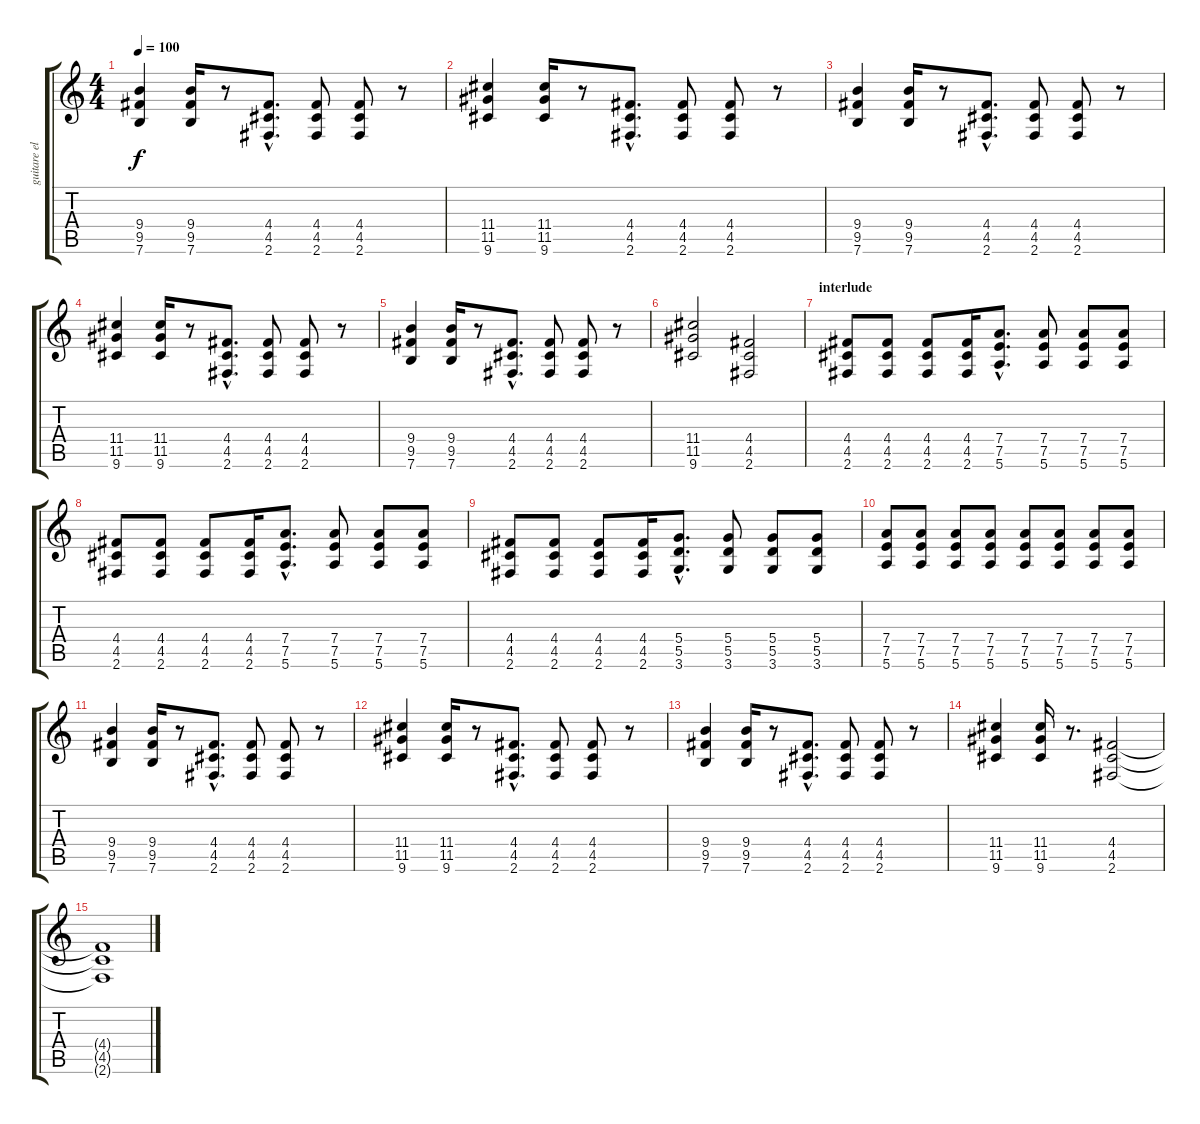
\track ("guitare electrique" "guitare el") {instrument overdrivenguitar}
\staff {score tabs}
\tuning (E4 B3 G3 D3 A2 E2) {hide}
\ts (4 4)
\tempo 100
\clef g2
\ks c
(9.4 9.5 7.6).4{dy f} (9.4 9.5 7.6).16 r.8 (4.4{hac} 4.5{hac} 2.6{hac}).8{d} (4.4 4.5 2.6).8 (4.4 4.5 2.6).8 r.8 |
(11.4 11.5 9.6).4 (11.4 11.5 9.6).16 r.8 (4.4{hac} 4.5{hac} 2.6{hac}).8{d} (4.4 4.5 2.6).8 (4.4 4.5 2.6).8 r.8 |
(9.4 9.5 7.6).4 (9.4 9.5 7.6).16 r.8 (4.4{hac} 4.5{hac} 2.6{hac}).8{d} (4.4 4.5 2.6).8 (4.4 4.5 2.6).8 r.8 |
(11.4 11.5 9.6).4 (11.4 11.5 9.6).16 r.8 (4.4{hac} 4.5{hac} 2.6{hac}).8{d} (4.4 4.5 2.6).8 (4.4 4.5 2.6).8 r.8 |
(9.4 9.5 7.6).4 (9.4 9.5 7.6).16 r.8 (4.4{hac} 4.5{hac} 2.6{hac}).8{d} (4.4 4.5 2.6).8 (4.4 4.5 2.6).8 r.8 |
(11.4 11.5 9.6).2 (4.4 4.5 2.6).2 |
\section ("" "interlude")
(4.4 4.5 2.6).8 (4.4 4.5 2.6).8 (4.4 4.5 2.6).8 (4.4 4.5 2.6).16 (7.4{hac} 7.5{hac} 5.6).8{d} (7.4 7.5 5.6).8 (7.4 7.5 5.6).8 (7.4 7.5 5.6).8 |
(4.4 4.5 2.6).8 (4.4 4.5 2.6).8 (4.4 4.5 2.6).8 (4.4 4.5 2.6).16 (7.4{hac} 7.5{hac} 5.6).8{d} (7.4 7.5 5.6).8 (7.4 7.5 5.6).8 (7.4 7.5 5.6).8 |
(4.4 4.5 2.6).8 (4.4 4.5 2.6).8 (4.4 4.5 2.6).8 (4.4 4.5 2.6).16 (5.4{hac} 5.5{hac} 3.6).8{d} (5.4 5.5 3.6).8 (5.4 5.5 3.6).8 (5.4 5.5 3.6).8 |
(7.4 7.5 5.6).8 (7.4 7.5 5.6).8 (7.4 7.5 5.6).8 (7.4 7.5 5.6).8 (7.4 7.5 5.6).8 (7.4 7.5 5.6).8 (7.4 7.5 5.6).8 (7.4 7.5 5.6).8 |
(9.4 9.5 7.6).4 (9.4 9.5 7.6).16 r.8 (4.4{hac} 4.5{hac} 2.6{hac}).8{d} (4.4 4.5 2.6).8 (4.4 4.5 2.6).8 r.8 |
(11.4 11.5 9.6).4 (11.4 11.5 9.6).16 r.8 (4.4{hac} 4.5{hac} 2.6{hac}).8{d} (4.4 4.5 2.6).8 (4.4 4.5 2.6).8 r.8 |
(9.4 9.5 7.6).4 (9.4 9.5 7.6).16 r.8 (4.4{hac} 4.5{hac} 2.6{hac}).8{d} (4.4 4.5 2.6).8 (4.4 4.5 2.6).8 r.8 |
(11.4 11.5 9.6).4 (11.4 11.5 9.6).16 r.8{d} (4.4 4.5 2.6).2 |
(4.4{t} 4.5{t} 2.6{t}).1
